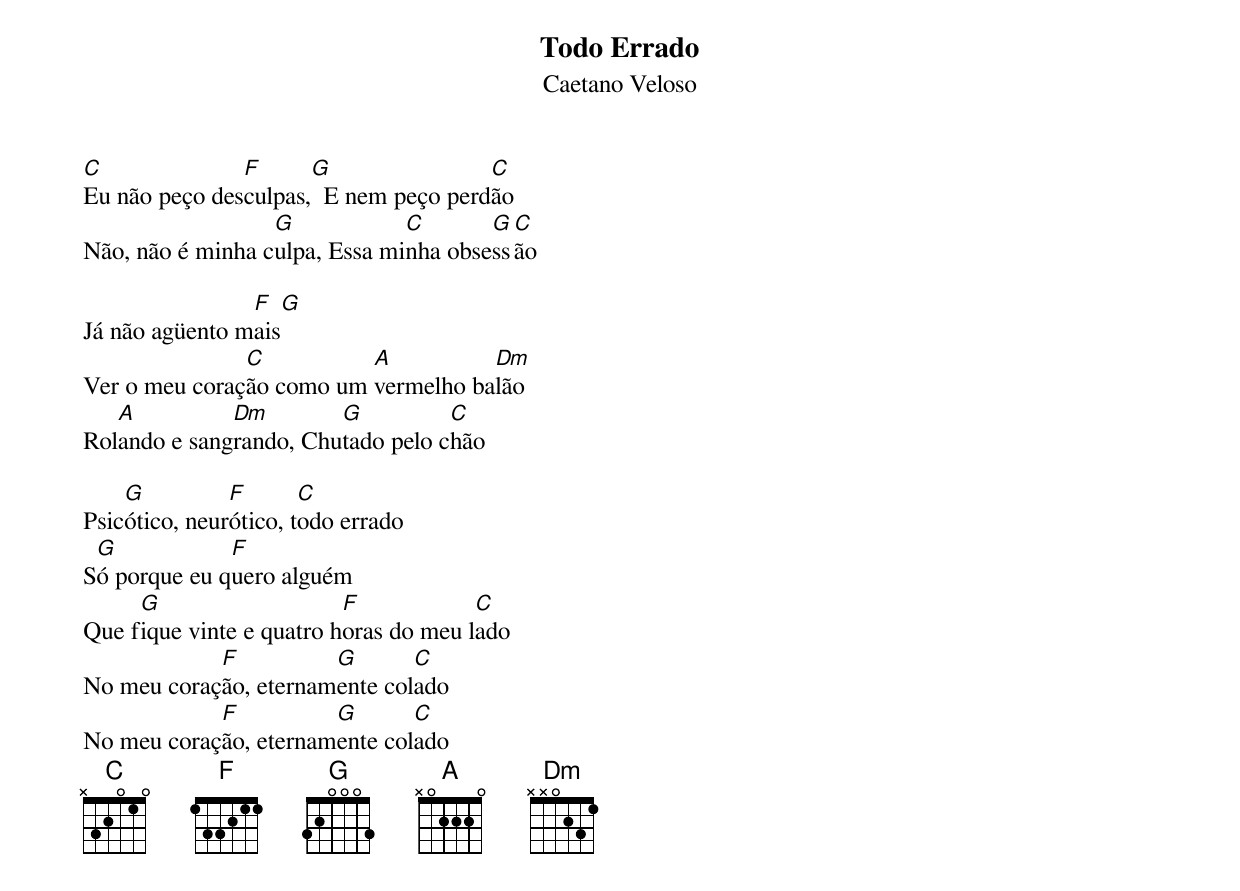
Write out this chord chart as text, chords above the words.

Todo Errado
Caetano Veloso

C              F      G                C
Eu não peço desculpas,  E nem peço perdão
                  G            C       G C
Não, não é minha culpa, Essa minha obsessão

                F       G
Já não agüento mais
               C          A          Dm
Ver o meu coração como um vermelho balão
   A          Dm        G          C
Rolando e sangrando, Chutado pelo chão

    G          F       C
Psicótico, neurótico, todo errado
 G            F
Só porque eu quero alguém
     G                    F            C
Que fique vinte e quatro horas do meu lado
            F          G       C
No meu coração, eternamente colado
            F          G       C
No meu coração, eternamente colado
